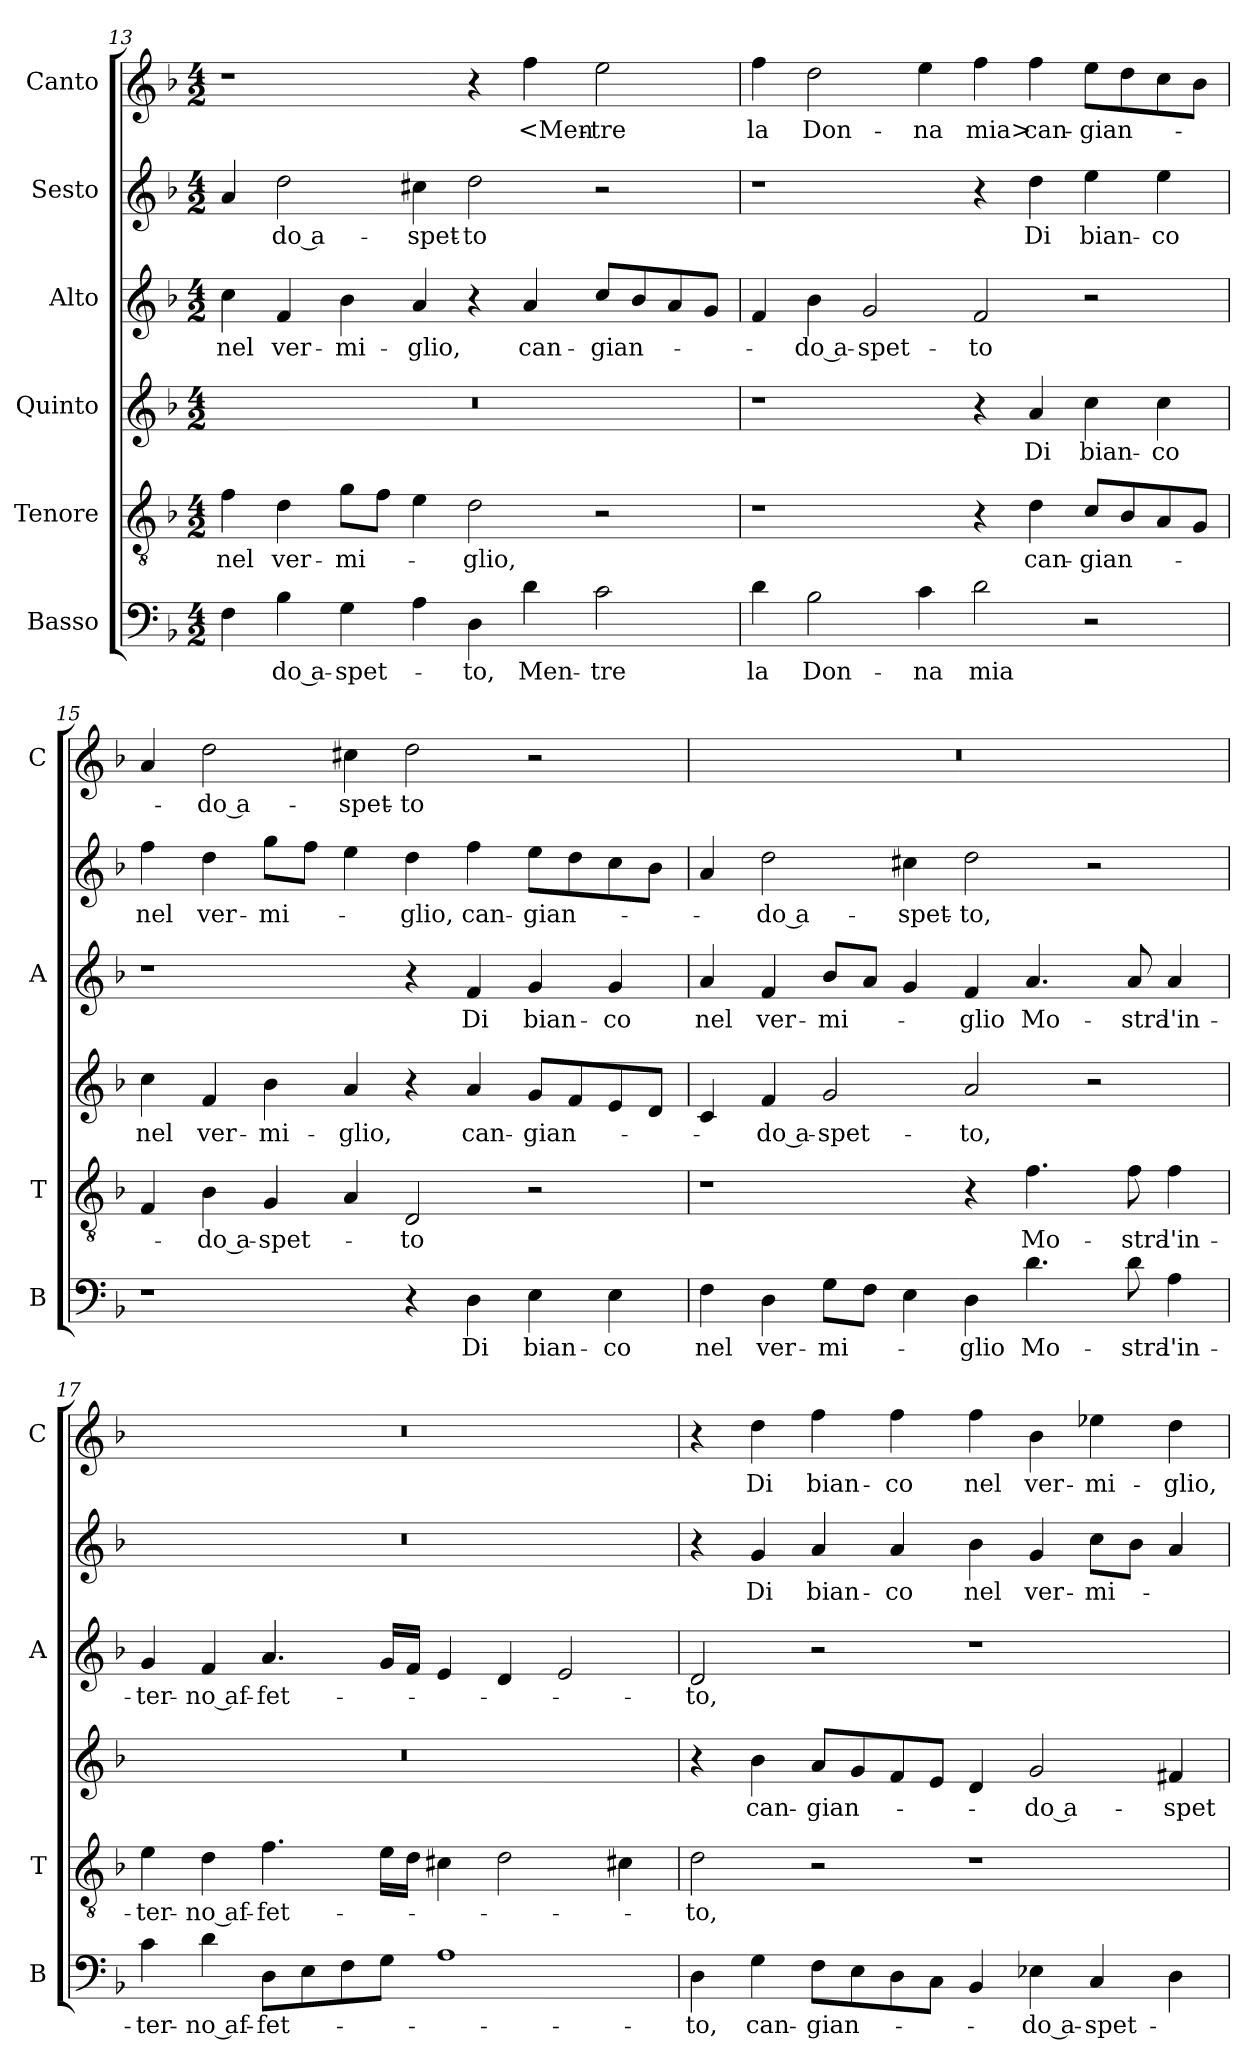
**kern	**text	**kern	**text	**kern	**text	**kern	**text	**kern	**text	**kern	**text
*part6	*part6	*part5	*part5	*part4	*part4	*part3	*part3	*part2	*part2	*part1	*part1
*staff6	*staff6	*staff5	*staff5	*staff4	*staff4	*staff3	*staff3	*staff2	*staff2	*staff1	*staff1
*I"Basso	*	*I"Tenore	*	*I"Quinto	*	*I"Alto	*	*I"Sesto	*	*I"Canto	*
*I'B	*	*I'T	*	*	*	*I'A	*	*	*	*I'C	*
*clefF4	*	*clefGv2	*	*clefG2	*	*clefG2	*	*clefG2	*	*clefG2	*
*k[b-]	*	*k[b-]	*	*k[b-]	*	*k[b-]	*	*k[b-]	*	*k[b-]	*
*F:	*	*F:	*	*F:	*	*F:	*	*F:	*	*F:	*
*M4/2	*	*M4/2	*	*M4/2	*	*M4/2	*	*M4/2	*	*M4/2	*
=13	=13	=13	=13	=13	=13	=13	=13	=13	=13	=13	=13
4F	.	4f	nel	0r	.	4cc	nel	4a	.	1r	.
4B-	-do a-	4d	ver-	.	.	4f	ver-	2dd	-do a-	.	.
4G	-spet-	8gL	-mi-	.	.	4b-	-mi-	.	.	.	.
.	.	8fJ	.	.	.	.	.	.	.	.	.
4A	.	4e	.	.	.	4a	-glio,	4cc#X	-spet-	.	.
4D	-to,	2d	-glio,	.	.	4r	.	2dd	-to	4r	.
4d	Men-	.	.	.	.	4a	can-	.	.	4ff	<Men-
2c	-tre	2r	.	.	.	8ccL	-gian-	2r	.	2ee	-tre
.	.	.	.	.	.	8b-	.	.	.	.	.
.	.	.	.	.	.	8a	.	.	.	.	.
.	.	.	.	.	.	8gJ	.	.	.	.	.
=14	=14	=14	=14	=14	=14	=14	=14	=14	=14	=14	=14
4d	la	1r	.	1r	.	4f	.	1r	.	4ff	la
2B-	Don-	.	.	.	.	4b-	-do a-	.	.	2dd	Don-
.	.	.	.	.	.	2g	-spet-	.	.	.	.
4c	-na	.	.	.	.	.	.	.	.	4ee	-na
2d	mia	4r	.	4r	.	2f	-to	4r	.	4ff	mia>
.	.	4d	can-	4a	Di	.	.	4dd	Di	4ff	can-
2r	.	8cL	-gian-	4cc	bian-	2r	.	4ee	bian-	8eeL	-gian-
.	.	8B-	.	.	.	.	.	.	.	8dd	.
.	.	8A	.	4cc	-co	.	.	4ee	-co	8cc	.
.	.	8GJ	.	.	.	.	.	.	.	8b-J	.
=15	=15	=15	=15	=15	=15	=15	=15	=15	=15	=15	=15
1r	.	4F	.	4cc	nel	1r	.	4ff	nel	4a	.
.	.	4B-	-do a-	4f	ver-	.	.	4dd	ver-	2dd	-do a-
.	.	4G	-spet-	4b-	-mi-	.	.	8ggL	-mi-	.	.
.	.	.	.	.	.	.	.	8ffJ	.	.	.
.	.	4A	.	4a	-glio,	.	.	4ee	.	4cc#X	-spet-
4r	.	2D	-to	4r	.	4r	.	4dd	-glio,	2dd	-to
4D	Di	.	.	4a	can-	4f	Di	4ff	can-	.	.
4E	bian-	2r	.	8gL	-gian-	4g	bian-	8eeL	-gian-	2r	.
.	.	.	.	8f	.	.	.	8dd	.	.	.
4E	-co	.	.	8e	.	4g	-co	8cc	.	.	.
.	.	.	.	8dJ	.	.	.	8b-J	.	.	.
=16	=16	=16	=16	=16	=16	=16	=16	=16	=16	=16	=16
4F	nel	1r	.	4c	.	4a	nel	4a	.	0r	.
4D	ver-	.	.	4f	-do a-	4f	ver-	2dd	-do a-	.	.
8GL	-mi-	.	.	2g	-spet-	8b-L	-mi-	.	.	.	.
8FJ	.	.	.	.	.	8aJ	.	.	.	.	.
4E	.	.	.	.	.	4g	.	4cc#X	-spet-	.	.
4D	-glio	4r	.	2a	-to,	4f	-glio	2dd	-to,	.	.
4.d	Mo-	4.f	Mo-	.	.	4.a	Mo-	.	.	.	.
.	.	.	.	2r	.	.	.	2r	.	.	.
8d	-stra	8f	-stra	.	.	8a	-stra	.	.	.	.
4A	l'in-	4f	l'in-	.	.	4a	l'in-	.	.	.	.
=17	=17	=17	=17	=17	=17	=17	=17	=17	=17	=17	=17
4c	-ter-	4e	-ter-	0r	.	4g	-ter-	0r	.	0r	.
4d	-no af-	4d	-no af-	.	.	4f	-no af-	.	.	.	.
8DL	-fet-	4.f	-fet-	.	.	4.a	-fet-	.	.	.	.
8E	.	.	.	.	.	.	.	.	.	.	.
8F	.	.	.	.	.	.	.	.	.	.	.
8GJ	.	16eLL	.	.	.	16gLL	.	.	.	.	.
.	.	16dJJ	.	.	.	16fJJ	.	.	.	.	.
1A	.	4c#X	.	.	.	4e	.	.	.	.	.
.	.	2d	.	.	.	4d	.	.	.	.	.
.	.	.	.	.	.	2e	.	.	.	.	.
.	.	4c#X	.	.	.	.	.	.	.	.	.
=18	=18	=18	=18	=18	=18	=18	=18	=18	=18	=18	=18
4D	-to,	2d	-to,	4r	.	2d	-to,	4r	.	4r	.
4G	can-	.	.	4b-	can-	.	.	4g	Di	4dd	Di
8FL	-gian-	2r	.	8aL	-gian-	2r	.	4a	bian-	4ff	bian-
8E	.	.	.	8g	.	.	.	.	.	.	.
8D	.	.	.	8f	.	.	.	4a	-co	4ff	-co
8CJ	.	.	.	8eJ	.	.	.	.	.	.	.
4BB-	.	1r	.	4d	.	1r	.	4b-	nel	4ff	nel
4E-X	-do a-	.	.	2g	-do a-	.	.	4g	ver-	4b-	ver-
4C	-spet-	.	.	.	.	.	.	8ccL	-mi-	4ee-X	-mi-
.	.	.	.	.	.	.	.	8b-J	.	.	.
4D	.	.	.	4f#X	-spet-	.	.	4a	.	4dd	-glio,
=	=	=	=	=	=	=	=	=	=	=	=
*-	*-	*-	*-	*-	*-	*-	*-	*-	*-	*-	*-
